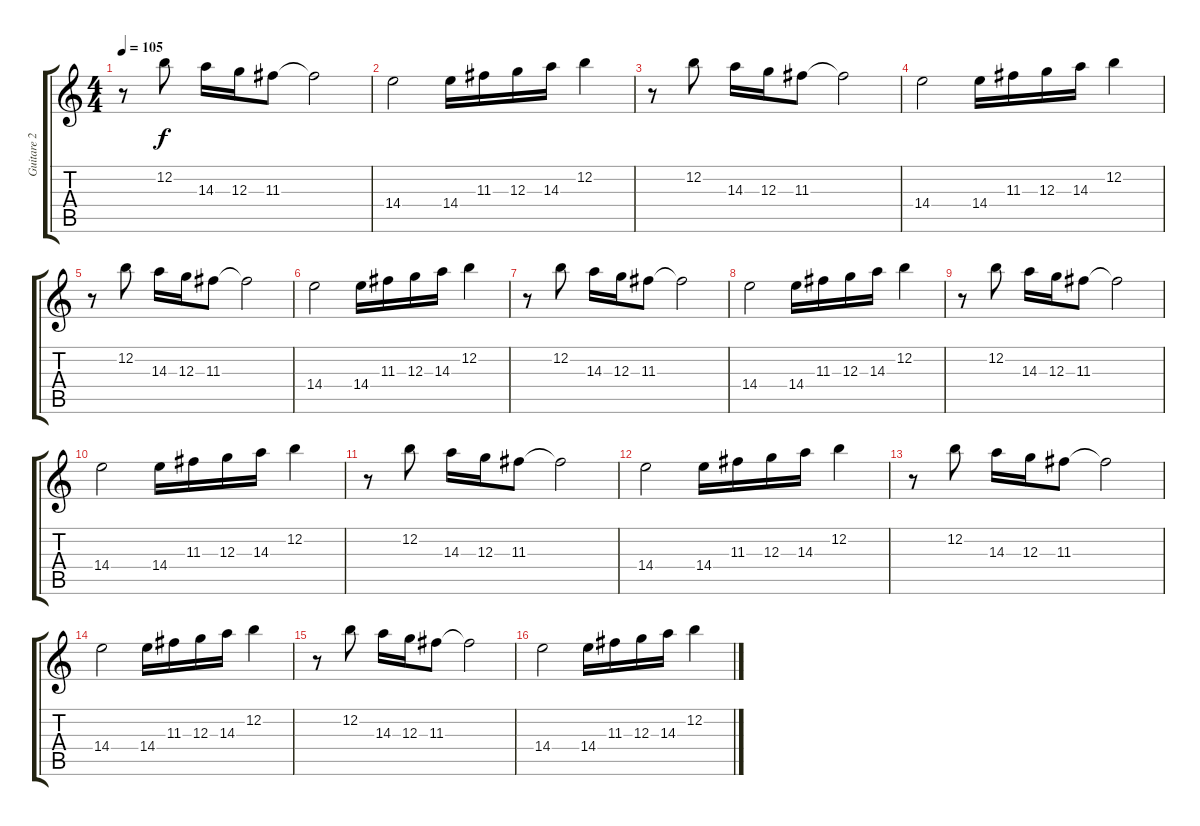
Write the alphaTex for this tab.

\track ("Guitare 2" "Guitare 2") {instrument distortionguitar}
\staff {score tabs}
\tuning (E4 B3 G3 D3 A2 E2) {hide}
\ts (4 4)
\tempo 105
\clef g2
\ks c
r.8{dy f} 12.2.8 14.3.16 12.3.16 11.3.8 11.3{t}.2 |
14.4.2 14.4.16 11.3.16 12.3.16 14.3.16 12.2.4 |
r.8 12.2.8 14.3.16 12.3.16 11.3.8 11.3{t}.2 |
14.4.2 14.4.16 11.3.16 12.3.16 14.3.16 12.2.4 |
r.8 12.2.8 14.3.16 12.3.16 11.3.8 11.3{t}.2 |
14.4.2 14.4.16 11.3.16 12.3.16 14.3.16 12.2.4 |
r.8 12.2.8 14.3.16 12.3.16 11.3.8 11.3{t}.2 |
14.4.2 14.4.16 11.3.16 12.3.16 14.3.16 12.2.4 |
r.8 12.2.8 14.3.16 12.3.16 11.3.8 11.3{t}.2 |
14.4.2 14.4.16 11.3.16 12.3.16 14.3.16 12.2.4 |
r.8 12.2.8 14.3.16 12.3.16 11.3.8 11.3{t}.2 |
14.4.2 14.4.16 11.3.16 12.3.16 14.3.16 12.2.4 |
r.8 12.2.8 14.3.16 12.3.16 11.3.8 11.3{t}.2 |
14.4.2 14.4.16 11.3.16 12.3.16 14.3.16 12.2.4 |
r.8 12.2.8 14.3.16 12.3.16 11.3.8 11.3{t}.2 |
14.4.2 14.4.16 11.3.16 12.3.16 14.3.16 12.2.4
